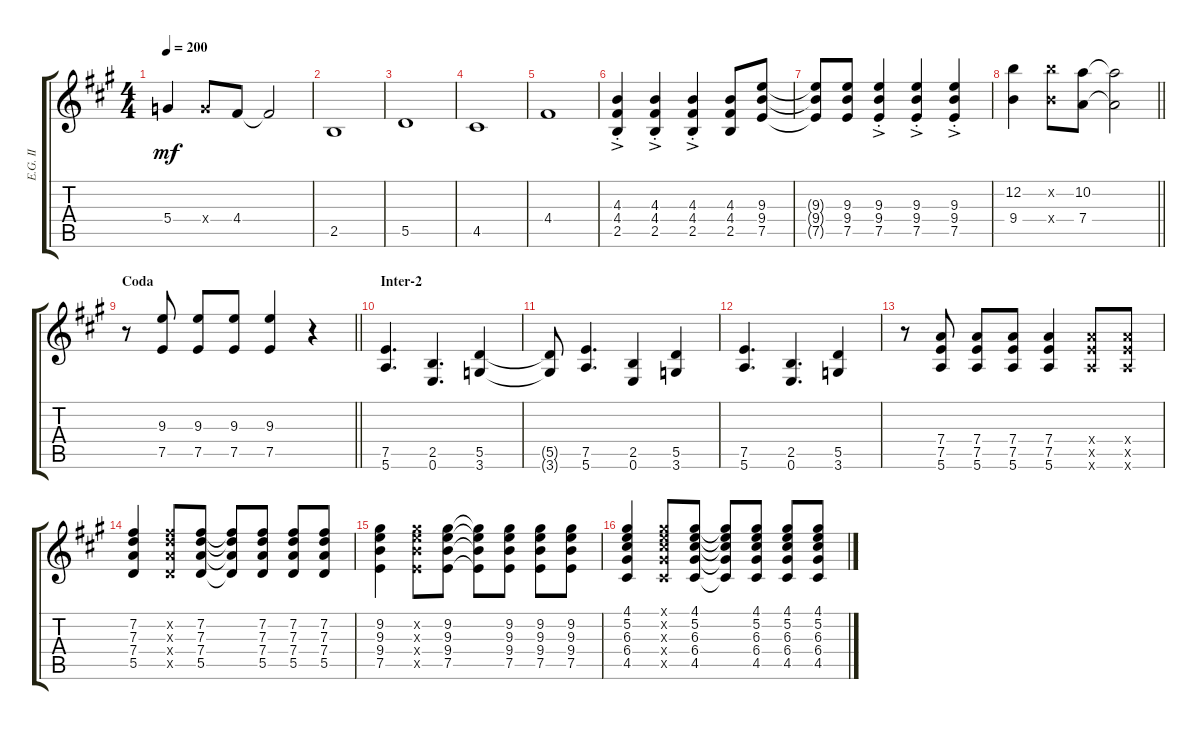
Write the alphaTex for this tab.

\track ("E.G. II" "E.G. II") {instrument overdrivenguitar}
\staff {score tabs}
\tuning (E4 B3 G3 D3 A2 E2) {hide}
\ts (4 4)
\tempo 200
\clef g2
\ks a
5.4.4{dy mf} 5.4{x}.8 4.4.8 4.4{t}.2 |
2.5.1 |
5.5.1 |
4.5.1 |
4.4.1 |
(4.3{ac st} 4.4{ac st} 2.5{ac st}).4 (4.3{ac st} 4.4{ac st} 2.5{ac st}).4 (4.3{ac st} 4.4{ac st} 2.5{ac st}).4 (4.3 4.4 2.5).8 (9.3 9.4 7.5).8 |
(9.3{t} 9.4{t} 7.5{t}).8 (9.3 9.4 7.5).8 (9.3{ac st} 9.4{ac st} 7.5{ac st}).4 (9.3{ac st} 9.4{ac st} 7.5{ac st}).4 (9.3{ac st} 9.4{ac st} 7.5{ac st}).4 |
\barLineRight lightlight
(12.2 9.4).4 (12.2{x} 9.4{x}).8 (10.2 7.4).8 (10.2{t} 7.4{t}).2 |
\section ("" "Coda")
\barLineRight lightlight
r.8 (9.3 7.5).8 (9.3 7.5).8 (9.3 7.5).8 (9.3 7.5).4 r.4 |
\section ("" "Inter-2")
(7.5 5.6).4{d} (2.5 0.6).4{d} (5.5 3.6).4 |
(5.5{t} 3.6{t}).8 (7.5 5.6).4{d} (2.5 0.6).4 (5.5 3.6).4 |
(7.5 5.6).4{d} (2.5 0.6).4{d} (5.5 3.6).4 |
r.8 (7.4 7.5 5.6).8 (7.4 7.5 5.6).8 (7.4 7.5 5.6).8 (7.4 7.5 5.6).4 (7.4{x} 7.5{x} 5.6{x}).8 (7.4{x} 7.5{x} 5.6{x}).8 |
(7.2 7.3 7.4 5.5).4 (7.2{x} 7.3{x} 7.4{x} 5.5{x}).8 (7.2 7.3 7.4 5.5).8 (7.2{t} 7.3{t} 7.4{t} 5.5{t}).8 (7.2 7.3 7.4 5.5).8 (7.2 7.3 7.4 5.5).8 (7.2 7.3 7.4 5.5).8 |
(9.2 9.3 9.4 7.5).4 (9.2{x} 9.3{x} 9.4{x} 7.5{x}).8 (9.2 9.3 9.4 7.5).8 (9.2{t} 9.3{t} 9.4{t} 7.5{t}).8 (9.2 9.3 9.4 7.5).8 (9.2 9.3 9.4 7.5).8 (9.2 9.3 9.4 7.5).8 |
(4.1 5.2 6.3 6.4 4.5).4 (4.1{x} 5.2{x} 6.3{x} 6.4{x} 4.5{x}).8 (4.1 5.2 6.3 6.4 4.5).8 (4.1{t} 5.2{t} 6.3{t} 6.4{t} 4.5{t}).8 (4.1 5.2 6.3 6.4 4.5).8 (4.1 5.2 6.3 6.4 4.5).8 (4.1 5.2 6.3 6.4 4.5).8
